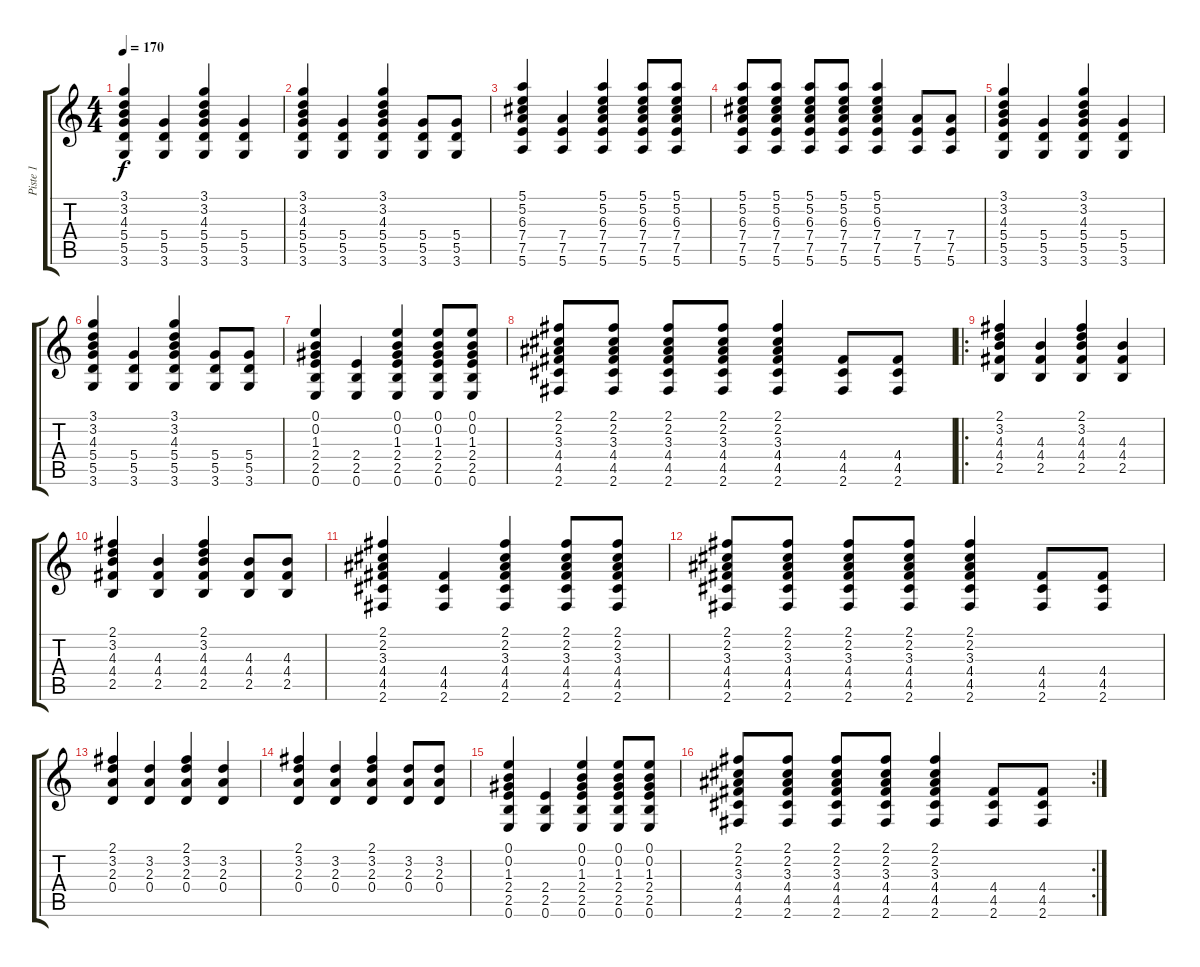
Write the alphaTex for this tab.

\track ("Piste 1" "Piste 1") {instrument acousticguitarsteel}
\staff {score tabs}
\tuning (E4 B3 G3 D3 A2 E2) {hide}
\ts (4 4)
\tempo 170
\clef g2
\ks c
(3.1 3.2 4.3 5.4 5.5 3.6).4{dy f} (5.4 5.5 3.6).4 (3.1 3.2 4.3 5.4 5.5 3.6).4 (5.4 5.5 3.6).4 |
(3.1 3.2 4.3 5.4 5.5 3.6).4 (5.4 5.5 3.6).4 (3.1 3.2 4.3 5.4 5.5 3.6).4 (5.4 5.5 3.6).8 (5.4 5.5 3.6).8 |
(5.1 5.2 6.3 7.4 7.5 5.6).4 (7.4 7.5 5.6).4 (5.1 5.2 6.3 7.4 7.5 5.6).4 (5.1 5.2 6.3 7.4 7.5 5.6).8 (5.1 5.2 6.3 7.4 7.5 5.6).8 |
(5.1 5.2 6.3 7.4 7.5 5.6).8 (5.1 5.2 6.3 7.4 7.5 5.6).8 (5.1 5.2 6.3 7.4 7.5 5.6).8 (5.1 5.2 6.3 7.4 7.5 5.6).8 (5.1 5.2 6.3 7.4 7.5 5.6).4 (7.4 7.5 5.6).8 (7.4 7.5 5.6).8 |
(3.1 3.2 4.3 5.4 5.5 3.6).4 (5.4 5.5 3.6).4 (3.1 3.2 4.3 5.4 5.5 3.6).4 (5.4 5.5 3.6).4 |
(3.1 3.2 4.3 5.4 5.5 3.6).4 (5.4 5.5 3.6).4 (3.1 3.2 4.3 5.4 5.5 3.6).4 (5.4 5.5 3.6).8 (5.4 5.5 3.6).8 |
(0.1 0.2 1.3 2.4 2.5 0.6).4 (2.4 2.5 0.6).4 (0.1 0.2 1.3 2.4 2.5 0.6).4 (0.1 0.2 1.3 2.4 2.5 0.6).8 (0.1 0.2 1.3 2.4 2.5 0.6).8 |
(2.1 2.2 3.3 4.4 4.5 2.6).8 (2.1 2.2 3.3 4.4 4.5 2.6).8 (2.1 2.2 3.3 4.4 4.5 2.6).8 (2.1 2.2 3.3 4.4 4.5 2.6).8 (2.1 2.2 3.3 4.4 4.5 2.6).4 (4.4 4.5 2.6).8 (4.4 4.5 2.6).8 |
\ro
(2.1 3.2 4.3 4.4 2.5).4 (4.3 4.4 2.5).4 (2.1 3.2 4.3 4.4 2.5).4 (4.3 4.4 2.5).4 |
(2.1 3.2 4.3 4.4 2.5).4 (4.3 4.4 2.5).4 (2.1 3.2 4.3 4.4 2.5).4 (4.3 4.4 2.5).8 (4.3 4.4 2.5).8 |
(2.1 2.2 3.3 4.4 4.5 2.6).4 (4.4 4.5 2.6).4 (2.1 2.2 3.3 4.4 4.5 2.6).4 (2.1 2.2 3.3 4.4 4.5 2.6).8 (2.1 2.2 3.3 4.4 4.5 2.6).8 |
(2.1 2.2 3.3 4.4 4.5 2.6).8 (2.1 2.2 3.3 4.4 4.5 2.6).8 (2.1 2.2 3.3 4.4 4.5 2.6).8 (2.1 2.2 3.3 4.4 4.5 2.6).8 (2.1 2.2 3.3 4.4 4.5 2.6).4 (4.4 4.5 2.6).8 (4.4 4.5 2.6).8 |
(2.1 3.2 2.3 0.4).4 (3.2 2.3 0.4).4 (2.1 3.2 2.3 0.4).4 (3.2 2.3 0.4).4 |
(2.1 3.2 2.3 0.4).4 (3.2 2.3 0.4).4 (2.1 3.2 2.3 0.4).4 (3.2 2.3 0.4).8 (3.2 2.3 0.4).8 |
(0.1 0.2 1.3 2.4 2.5 0.6).4 (2.4 2.5 0.6).4 (0.1 0.2 1.3 2.4 2.5 0.6).4 (0.1 0.2 1.3 2.4 2.5 0.6).8 (0.1 0.2 1.3 2.4 2.5 0.6).8 |
\rc 2
(2.1 2.2 3.3 4.4 4.5 2.6).8 (2.1 2.2 3.3 4.4 4.5 2.6).8 (2.1 2.2 3.3 4.4 4.5 2.6).8 (2.1 2.2 3.3 4.4 4.5 2.6).8 (2.1 2.2 3.3 4.4 4.5 2.6).4 (4.4 4.5 2.6).8 (4.4 4.5 2.6).8
